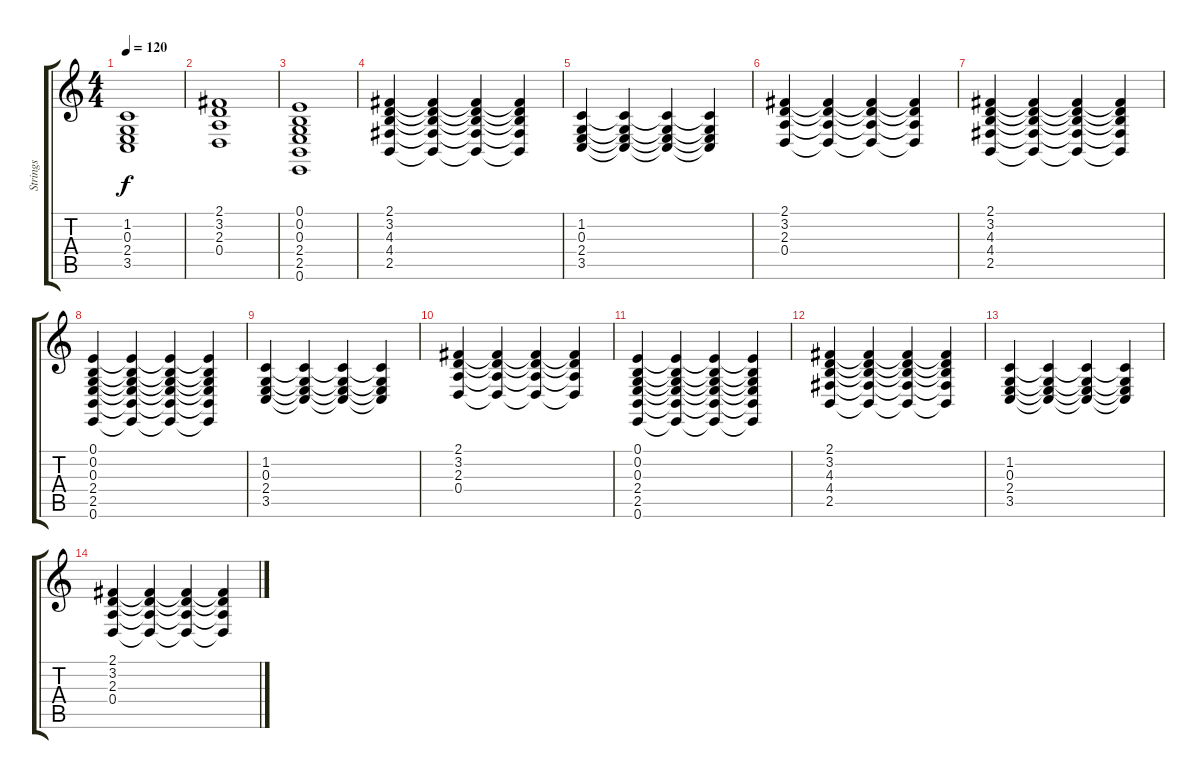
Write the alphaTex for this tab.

\track ("Strings" "Strings") {instrument stringensemble1}
\staff {score tabs}
\tuning (E4 B3 G3 D3 A2 E2) {hide}
\ts (4 4)
\tempo 120
\clef g2
\ks c
(1.2 0.3 2.4 3.5).1{dy f} |
(2.1 3.2 2.3 0.4).1 |
(0.1 0.2 0.3 2.4 2.5 0.6).1 |
(2.1 3.2 4.3 4.4 2.5).4 (2.1{t} 3.2{t} 4.3{t} 4.4{t} 2.5{t}).4 (2.1{t} 3.2{t} 4.3{t} 4.4{t} 2.5{t}).4 (2.1{t} 3.2{t} 4.3{t} 4.4{t} 2.5{t}).4 |
(1.2 0.3 2.4 3.5).4 (1.2{t} 0.3{t} 2.4{t} 3.5{t}).4 (1.2{t} 0.3{t} 2.4{t} 3.5{t}).4 (1.2{t} 0.3{t} 2.4{t} 3.5{t}).4 |
(2.1 3.2 2.3 0.4).4 (2.1{t} 3.2{t} 2.3{t} 0.4{t}).4 (2.1{t} 3.2{t} 2.3{t} 0.4{t}).4 (2.1{t} 3.2{t} 2.3{t} 0.4{t}).4 |
(2.1 3.2 4.3 4.4 2.5).4 (2.1{t} 3.2{t} 4.3{t} 4.4{t} 2.5{t}).4 (2.1{t} 3.2{t} 4.3{t} 4.4{t} 2.5{t}).4 (2.1{t} 3.2{t} 4.3{t} 4.4{t} 2.5{t}).4 |
(0.1 0.2 0.3 2.4 2.5 0.6).4 (0.1{t} 0.2{t} 0.3{t} 2.4{t} 2.5{t} 0.6{t}).4 (0.1{t} 0.2{t} 0.3{t} 2.4{t} 2.5{t} 0.6{t}).4 (0.1{t} 0.2{t} 0.3{t} 2.4{t} 2.5{t} 0.6{t}).4 |
(1.2 0.3 2.4 3.5).4 (1.2{t} 0.3{t} 2.4{t} 3.5{t}).4 (1.2{t} 0.3{t} 2.4{t} 3.5{t}).4 (1.2{t} 0.3{t} 2.4{t} 3.5{t}).4 |
(2.1 3.2 2.3 0.4).4 (2.1{t} 3.2{t} 2.3{t} 0.4{t}).4 (2.1{t} 3.2{t} 2.3{t} 0.4{t}).4 (2.1{t} 3.2{t} 2.3{t} 0.4{t}).4 |
(0.1 0.2 0.3 2.4 2.5 0.6).4 (0.1{t} 0.2{t} 0.3{t} 2.4{t} 2.5{t} 0.6{t}).4 (0.1{t} 0.2{t} 0.3{t} 2.4{t} 2.5{t} 0.6{t}).4 (0.1{t} 0.2{t} 0.3{t} 2.4{t} 2.5{t} 0.6{t}).4 |
(2.1 3.2 4.3 4.4 2.5).4 (2.1{t} 3.2{t} 4.3{t} 4.4{t} 2.5{t}).4 (2.1{t} 3.2{t} 4.3{t} 4.4{t} 2.5{t}).4 (2.1{t} 3.2{t} 4.3{t} 4.4{t} 2.5{t}).4 |
(1.2 0.3 2.4 3.5).4 (1.2{t} 0.3{t} 2.4{t} 3.5{t}).4 (1.2{t} 0.3{t} 2.4{t} 3.5{t}).4 (1.2{t} 0.3{t} 2.4{t} 3.5{t}).4 |
(2.1 3.2 2.3 0.4).4 (2.1{t} 3.2{t} 2.3{t} 0.4{t}).4 (2.1{t} 3.2{t} 2.3{t} 0.4{t}).4 (2.1{t} 3.2{t} 2.3{t} 0.4{t}).4
